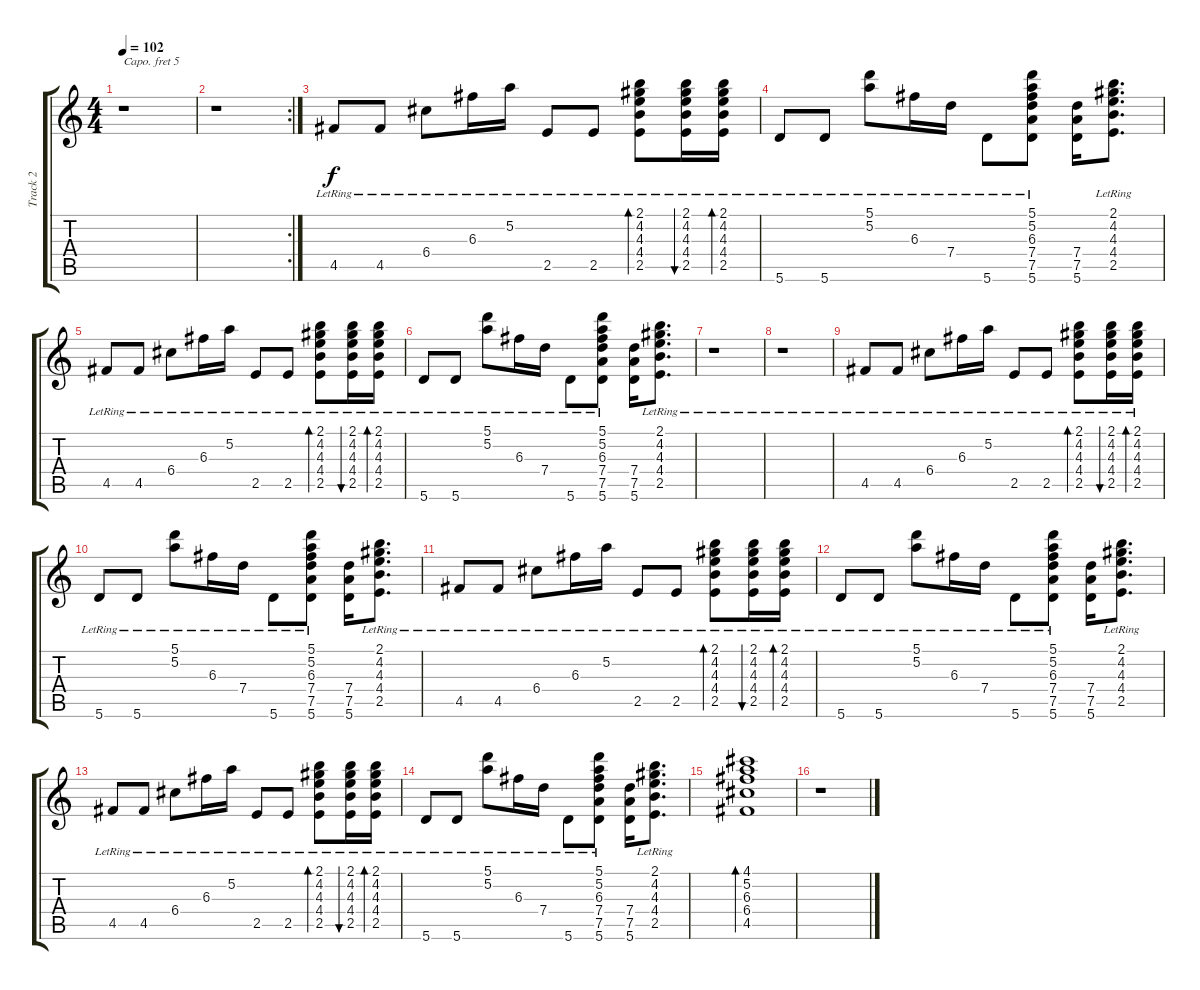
\track ("Track 2" "Track 2") {instrument acousticguitarsteel}
\staff {score tabs}
\capo 5
\tuning (E4 B3 G3 D3 A2 E2) {hide}
\ts (4 4)
\tempo 102
\clef g2
\ks c
r.1{dy f} |
\rc 2
r.1 |
4.5{lr}.8 4.5{lr}.8 6.4{lr}.8 6.3{lr}.16 5.2{lr}.16 2.5{lr}.8 2.5{lr}.8 (2.1{lr} 4.2{lr} 4.3{lr} 4.4{lr} 2.5{lr}).8{bd 60} (2.1{lr} 4.2{lr} 4.3{lr} 4.4{lr} 2.5{lr}).16{bu 60} (2.1{lr} 4.2{lr} 4.3{lr} 4.4{lr} 2.5{lr}).16{bd 60} |
5.6{lr}.8 5.6{lr}.8 (5.1{lr} 5.2{lr}).8 6.3{lr}.16 7.4{lr}.16 5.6{lr}.8 (5.1{lr} 5.2{lr} 6.3{lr} 7.4{lr} 7.5{lr} 5.6{lr}).8 (7.4 7.5 5.6).16 (2.1{lr} 4.2{lr} 4.3{lr} 4.4{lr} 2.5{lr}).8{d} |
4.5{lr}.8 4.5{lr}.8 6.4{lr}.8 6.3{lr}.16 5.2{lr}.16 2.5{lr}.8 2.5{lr}.8 (2.1{lr} 4.2{lr} 4.3{lr} 4.4{lr} 2.5{lr}).8{bd 60} (2.1{lr} 4.2{lr} 4.3{lr} 4.4{lr} 2.5{lr}).16{bu 60} (2.1{lr} 4.2{lr} 4.3{lr} 4.4{lr} 2.5{lr}).16{bd 60} |
5.6{lr}.8 5.6{lr}.8 (5.1{lr} 5.2{lr}).8 6.3{lr}.16 7.4{lr}.16 5.6{lr}.8 (5.1{lr} 5.2{lr} 6.3{lr} 7.4{lr} 7.5{lr} 5.6{lr}).8 (7.4 7.5 5.6).16 (2.1{lr} 4.2{lr} 4.3{lr} 4.4{lr} 2.5{lr}).8{d} |
r.1 |
r.1 |
4.5{lr}.8 4.5{lr}.8 6.4{lr}.8 6.3{lr}.16 5.2{lr}.16 2.5{lr}.8 2.5{lr}.8 (2.1{lr} 4.2{lr} 4.3{lr} 4.4{lr} 2.5{lr}).8{bd 60} (2.1{lr} 4.2{lr} 4.3{lr} 4.4{lr} 2.5{lr}).16{bu 60} (2.1{lr} 4.2{lr} 4.3{lr} 4.4{lr} 2.5{lr}).16{bd 60} |
5.6{lr}.8 5.6{lr}.8 (5.1{lr} 5.2{lr}).8 6.3{lr}.16 7.4{lr}.16 5.6{lr}.8 (5.1{lr} 5.2{lr} 6.3{lr} 7.4{lr} 7.5{lr} 5.6{lr}).8 (7.4 7.5 5.6).16 (2.1{lr} 4.2{lr} 4.3{lr} 4.4{lr} 2.5{lr}).8{d} |
4.5{lr}.8 4.5{lr}.8 6.4{lr}.8 6.3{lr}.16 5.2{lr}.16 2.5{lr}.8 2.5{lr}.8 (2.1{lr} 4.2{lr} 4.3{lr} 4.4{lr} 2.5{lr}).8{bd 60} (2.1{lr} 4.2{lr} 4.3{lr} 4.4{lr} 2.5{lr}).16{bu 60} (2.1{lr} 4.2{lr} 4.3{lr} 4.4{lr} 2.5{lr}).16{bd 60} |
5.6{lr}.8 5.6{lr}.8 (5.1{lr} 5.2{lr}).8 6.3{lr}.16 7.4{lr}.16 5.6{lr}.8 (5.1{lr} 5.2{lr} 6.3{lr} 7.4{lr} 7.5{lr} 5.6{lr}).8 (7.4 7.5 5.6).16 (2.1{lr} 4.2{lr} 4.3{lr} 4.4{lr} 2.5{lr}).8{d} |
4.5{lr}.8 4.5{lr}.8 6.4{lr}.8 6.3{lr}.16 5.2{lr}.16 2.5{lr}.8 2.5{lr}.8 (2.1{lr} 4.2{lr} 4.3{lr} 4.4{lr} 2.5{lr}).8{bd 60} (2.1{lr} 4.2{lr} 4.3{lr} 4.4{lr} 2.5{lr}).16{bu 60} (2.1{lr} 4.2{lr} 4.3{lr} 4.4{lr} 2.5{lr}).16{bd 60} |
5.6{lr}.8 5.6{lr}.8 (5.1{lr} 5.2{lr}).8 6.3{lr}.16 7.4{lr}.16 5.6{lr}.8 (5.1{lr} 5.2{lr} 6.3{lr} 7.4{lr} 7.5{lr} 5.6{lr}).8 (7.4 7.5 5.6).16 (2.1{lr} 4.2{lr} 4.3{lr} 4.4{lr} 2.5{lr}).8{d} |
(4.1 5.2 6.3 6.4 4.5).1{bd 240} |
r.1
